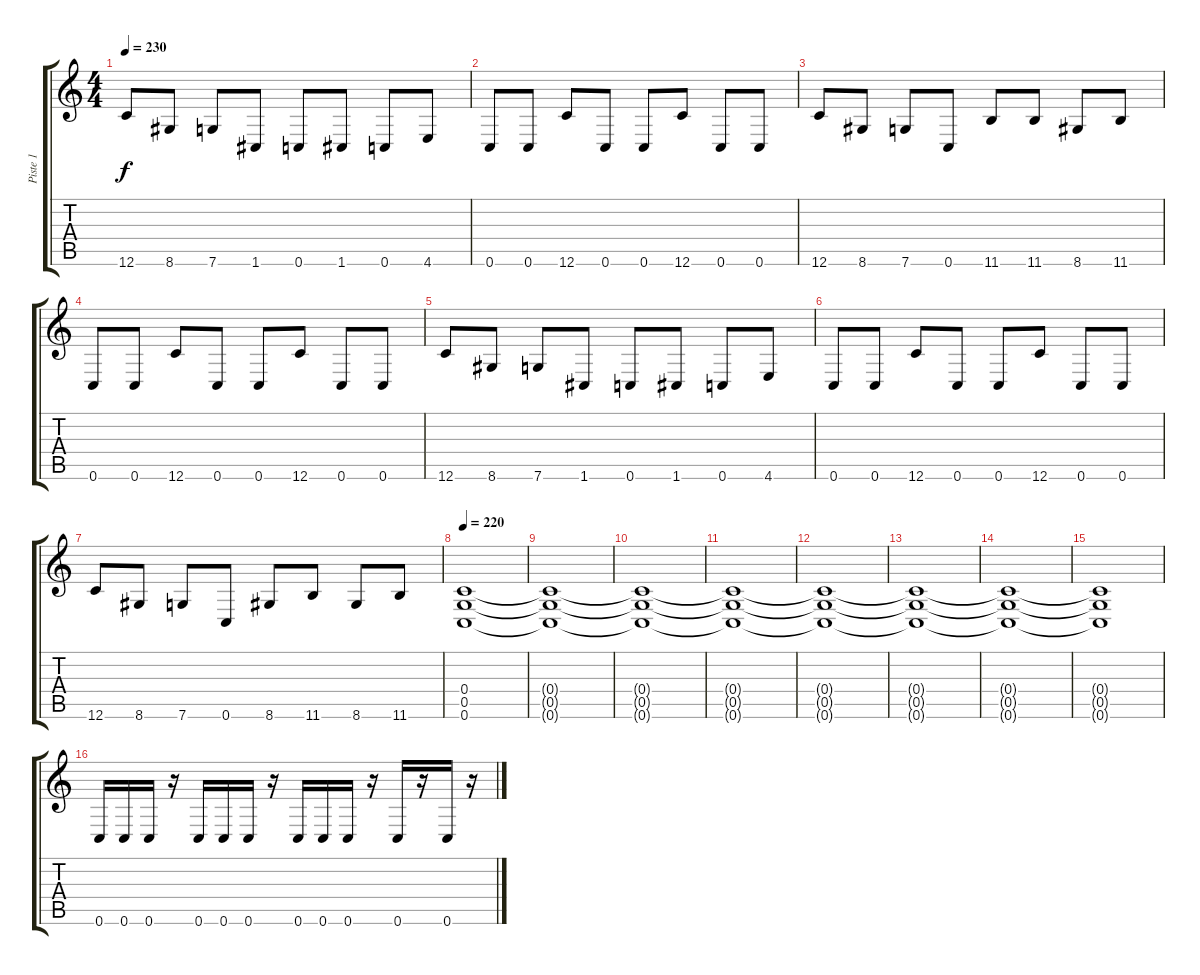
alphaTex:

\track ("Piste 1" "Piste 1") {instrument distortionguitar}
\staff {score tabs}
\tuning (D4 A3 F3 C3 G2 C2) {hide}
\ts (4 4)
\tempo 230
\clef g2
\ks c
12.6.8{dy f} 8.6.8 7.6.8 1.6.8 0.6.8 1.6.8 0.6.8 4.6.8 |
0.6.8 0.6.8 12.6.8 0.6.8 0.6.8 12.6.8 0.6.8 0.6.8 |
12.6.8 8.6.8 7.6.8 0.6.8 11.6.8 11.6.8 8.6.8 11.6.8 |
0.6.8 0.6.8 12.6.8 0.6.8 0.6.8 12.6.8 0.6.8 0.6.8 |
12.6.8 8.6.8 7.6.8 1.6.8 0.6.8 1.6.8 0.6.8 4.6.8 |
0.6.8 0.6.8 12.6.8 0.6.8 0.6.8 12.6.8 0.6.8 0.6.8 |
12.6.8 8.6.8 7.6.8 0.6.8 8.6.8 11.6.8 8.6.8 11.6.8 |
\tempo 220
(0.4 0.5 0.6).1 |
(0.4{t} 0.5{t} 0.6{t}).1 |
(0.4{t} 0.5{t} 0.6{t}).1 |
(0.4{t} 0.5{t} 0.6{t}).1 |
(0.4{t} 0.5{t} 0.6{t}).1 |
(0.4{t} 0.5{t} 0.6{t}).1 |
(0.4{t} 0.5{t} 0.6{t}).1 |
(0.4{t} 0.5{t} 0.6{t}).1 |
0.6.16 0.6.16 0.6.16 r.16 0.6.16 0.6.16 0.6.16 r.16 0.6.16 0.6.16 0.6.16 r.16 0.6.16 r.16 0.6.16 r.16
